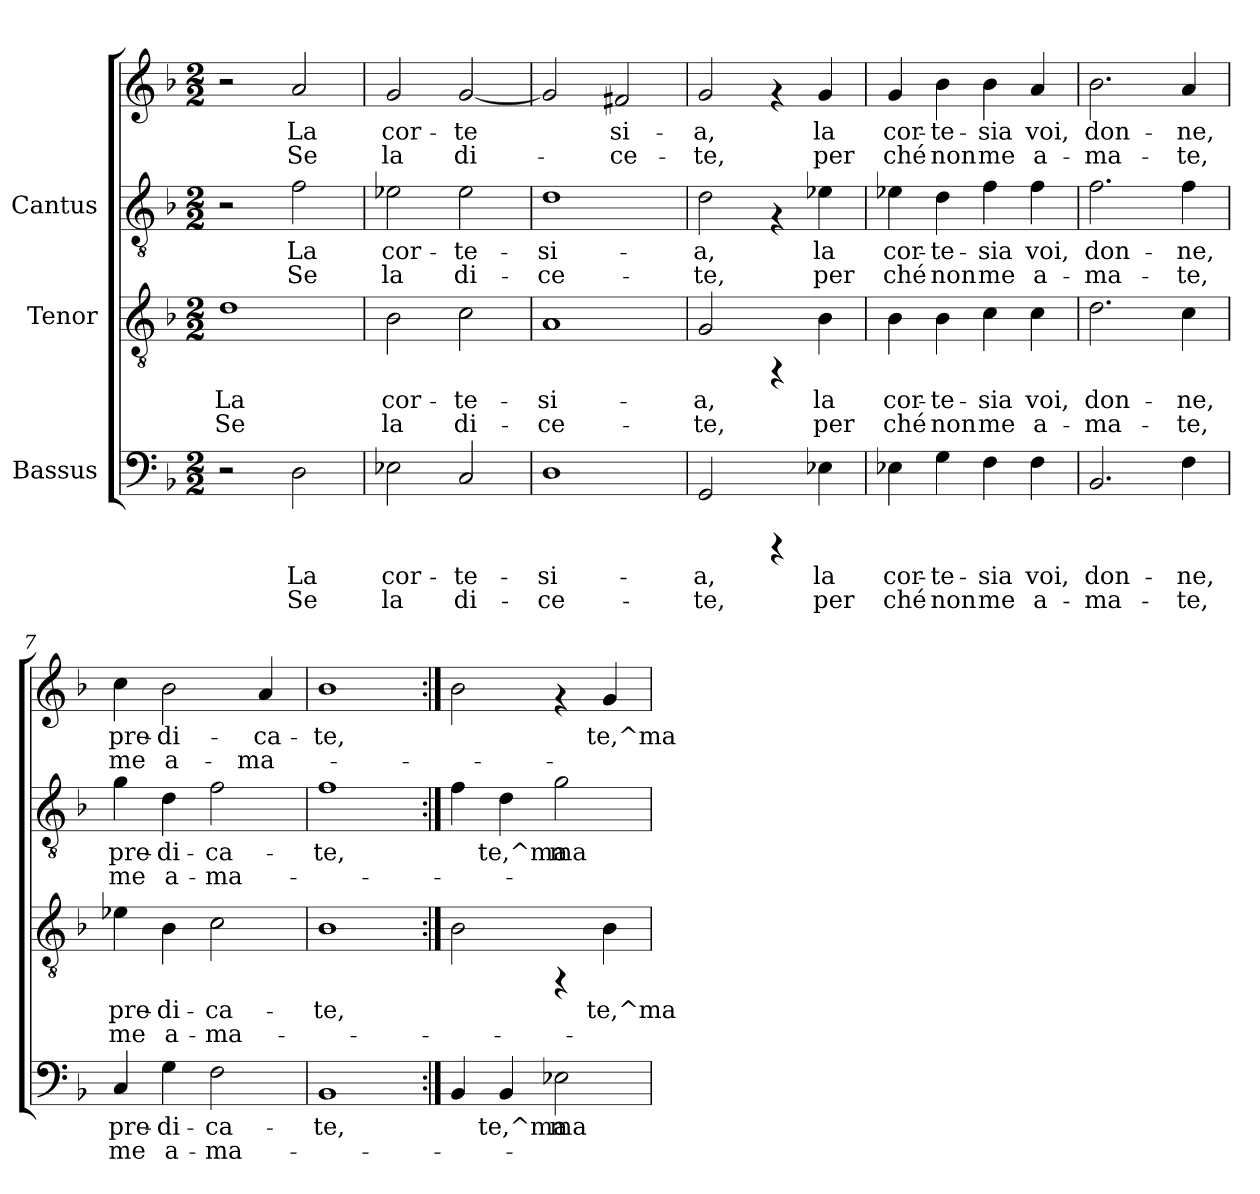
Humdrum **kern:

**kern	**text	**text	**kern	**text	**text	**kern	**text	**text	**kern	**text	**text
*part3	*part3	*part3	*part2	*part2	*part2	*part1	*part1	*part1	*part1	*part1	*part1
*staff4	*staff4	*staff4	*staff3	*staff3	*staff3	*staff2	*staff2	*staff2	*staff1	*staff1	*staff1
*I"Bassus	*	*	*I"Tenor	*	*	*I"Cantus	*	*	*	*	*
!!LO:PB:g=z
*stria5	*	*	*stria5	*	*	*stria5	*	*	*stria5	*	*
*clefF4	*	*	*clefGv2	*	*	*clefGv2	*	*	*clefG2	*	*
*k[b-]	*	*	*k[b-]	*	*	*k[b-]	*	*	*k[b-]	*	*
*F:	*	*	*F:	*	*	*F:	*	*	*F:	*	*
*M2/2	*	*	*M2/2	*	*	*M2/2	*	*	*M2/2	*	*
*MM144	*	*	*MM144	*	*	*MM144	*	*	*MM144	*	*
=1	=1	=1	=1	=1	=1	=1	=1	=1	=1	=1	=1
!	!	!	!	!LO:LY:b:cj	!LO:LY:b:cj	!	!	!	!	!	!
2r	.	.	1d	La	Se	2r	.	.	2r	.	.
!	!LO:LY:b:cj	!LO:LY:b:cj	!	!	!	!	!LO:LY:b:cj	!LO:LY:b:cj	!	!LO:LY:b:cj	!LO:LY:b:cj
2D\	La	Se	.	.	.	2f\	La	Se	2a/	La	Se
=2	=2	=2	=2	=2	=2	=2	=2	=2	=2	=2	=2
!	!LO:LY:b:cj	!LO:LY:b:cj	!	!LO:LY:b:cj	!LO:LY:b:cj	!	!LO:LY:b:cj	!LO:LY:b:cj	!	!LO:LY:b:cj	!LO:LY:b:cj
2E-X\	cor-	-la	2B-\	cor-	-la	2e-X\	-cor-	-la	2g/	cor-	-la
!	!LO:LY:b:cj	!LO:LY:b:cj	!	!LO:LY:b:cj	!LO:LY:b:cj	!	!LO:LY:b:cj	!LO:LY:b:cj	!	!LO:LY:b:cj	!LO:LY:b:cj
2C/	te-	-di-	2c\	te-	-di-	2e-\	te-	-di-	[<2g/	te-	-di-
=3	=3	=3	=3	=3	=3	=3	=3	=3	=3	=3	=3
!	!LO:LY:b:cj	!LO:LY:b:cj	!	!LO:LY:b:cj	!LO:LY:b:cj	!	!LO:LY:b:cj	!LO:LY:b:cj	!	!LO:LY:b:cj	!LO:LY:b:cj
1D	-si-	-ce-	1A	-si-	-ce-	1d	-si-	-ce-	2g/]	-	.
!	!	!	!	!	!	!	!	!	!	!LO:LY:b:cj	!LO:LY:b:cj
.	.	.	.	.	.	.	.	.	2f#X/	si-	-ce-
=4	=4	=4	=4	=4	=4	=4	=4	=4	=4	=4	=4
!	!LO:LY:b:cj	!LO:LY:b:cj	!	!LO:LY:b:cj	!LO:LY:b:cj	!	!LO:LY:b:cj	!LO:LY:b:cj	!	!LO:LY:b:cj	!LO:LY:b:cj
2GG/	-a,	te,	2G/	-a,	te,	2d\	a,	te,	2g/	-a,	te,
4rCCC	.	.	4rFF	.	.	4rF	.	.	4rf	.	.
!	!LO:LY:b:cj	!LO:LY:b:cj	!	!LO:LY:b:cj	!LO:LY:b:cj	!	!LO:LY:b:cj	!LO:LY:b:cj	!	!LO:LY:b:cj	!LO:LY:b:cj
4E-X\	la	per	4B-\	la	per	4e-X\	la	per	4g/	la	per
=5	=5	=5	=5	=5	=5	=5	=5	=5	=5	=5	=5
!	!LO:LY:b:cj	!LO:LY:b:cj	!	!LO:LY:b:cj	!LO:LY:b:cj	!	!LO:LY:b:cj	!LO:LY:b:cj	!	!LO:LY:b:cj	!LO:LY:b:cj
4E-X\	cor-	-ché	4B-\	cor-	-ché	4e-X\	-cor-	-ché	4g/	cor-	-ché
!	!LO:LY:b:cj	!LO:LY:b:cj	!	!LO:LY:b:cj	!LO:LY:b:cj	!	!LO:LY:b:cj	!LO:LY:b:cj	!	!LO:LY:b:cj	!LO:LY:b:cj
4G\	te-	-non	4B-\	te-	-non	4d\	te-	-non	4b-\	te-	-non
!	!LO:LY:b:cj	!LO:LY:b:cj	!	!LO:LY:b:cj	!LO:LY:b:cj	!	!LO:LY:b:cj	!LO:LY:b:cj	!	!LO:LY:b:cj	!LO:LY:b:cj
4F\	sia	me	4c\	sia	me	4f\	sia	me	4b-\	sia	me
!	!LO:LY:b:cj	!LO:LY:b:cj	!	!LO:LY:b:cj	!LO:LY:b:cj	!	!LO:LY:b:cj	!LO:LY:b:cj	!	!LO:LY:b:cj	!LO:LY:b:cj
4F\	voi,	a-	4c\	voi,	a-	4f\	voi,	a-	4a/	voi,	a-
=6	=6	=6	=6	=6	=6	=6	=6	=6	=6	=6	=6
!	!LO:LY:b:cj	!LO:LY:b:cj	!	!LO:LY:b:cj	!LO:LY:b:cj	!	!LO:LY:b:cj	!LO:LY:b:cj	!	!LO:LY:b:cj	!LO:LY:b:cj
2.BB-/	-don-	-ma-	2.d\	-don-	-ma-	2.f\	don-	-ma-	2.b-\	-don-	-ma-
!	!LO:LY:b:cj	!LO:LY:b:cj	!	!LO:LY:b:cj	!LO:LY:b:cj	!	!LO:LY:b:cj	!LO:LY:b:cj	!	!LO:LY:b:cj	!LO:LY:b:cj
4F\	-ne,	te,	4c\	-ne,	te,	4f\	-ne,	te,	4a/	-ne,	te,
!!LO:LB:g=z
=7	=7	=7	=7	=7	=7	=7	=7	=7	=7	=7	=7
!	!LO:LY:b:cj	!LO:LY:b:cj	!	!LO:LY:b:cj	!LO:LY:b:cj	!	!LO:LY:b:cj	!LO:LY:b:cj	!	!LO:LY:b:cj	!LO:LY:b:cj
4C/	pre-	-me	4e-X\	pre-	-me	4g\	-pre-	-me	4cc\	pre-	-me
!	!LO:LY:b:cj	!LO:LY:b:cj	!	!LO:LY:b:cj	!LO:LY:b:cj	!	!LO:LY:b:cj	!LO:LY:b:cj	!	!LO:LY:b:cj	!LO:LY:b:cj
4G\	di-	-a-	4B-\	di-	-a-	4d\	di-	-a-	2b-\	di-	-a-
!	!LO:LY:b:cj	!LO:LY:b:cj	!	!LO:LY:b:cj	!LO:LY:b:cj	!	!LO:LY:b:cj	!LO:LY:b:cj	!	!	!
2F\	-ca-	-ma-	2c\	-ca-	-ma-	2f\	-ca-	-ma-	.	.	.
!	!	!	!	!	!	!	!	!	!	!LO:LY:b:cj	!LO:LY:b:cj
.	.	.	.	.	.	.	.	.	4a/	-ca-	-ma-
=8	=8	=8	=8	=8	=8	=8	=8	=8	=8	=8	=8
!	!LO:LY:b:cj	!	!	!LO:LY:b:cj	!	!	!LO:LY:b:cj	!	!	!LO:LY:b:cj	!
1BB-	-te,	.	1B-	-te,	.	1f	te,	.	1b-	-te,	.
=9:|!	=9:|!	=9:|!	=9:|!	=9:|!	=9:|!	=9:|!	=9:|!	=9:|!	=9:|!	=9:|!	=9:|!
!	!LO:LY:b:cj	!	!	!LO:LY:b:cj	!	!	!LO:LY:b:cj	!	!	!LO:LY:b:cj	!
4BB-/	-	.	2B-\	-	.	4f\	-	.	2b-\	-	.
!	!LO:LY:b:cj	!	!	!	!	!	!LO:LY:b:cj	!	!	!	!
4BB-/	-te,^ma	.	.	.	.	4d\	-te,^ma	.	.	.	.
!	!LO:LY:b:cj	!	!	!	!	!	!LO:LY:b:cj	!	!	!	!
2E-X\	ma-	.	4rFF	.	.	2g\	ma-	.	4rf	.	.
!	!	!	!	!LO:LY:b:cj	!	!	!	!	!	!LO:LY:b:cj	!
.	.	.	4B-\	-te,^ma	.	.	.	.	4g/	-te,^ma	.
=	=	=	=	=	=	=	=	=	=	=	=
*-	*-	*-	*-	*-	*-	*-	*-	*-	*-	*-	*-
